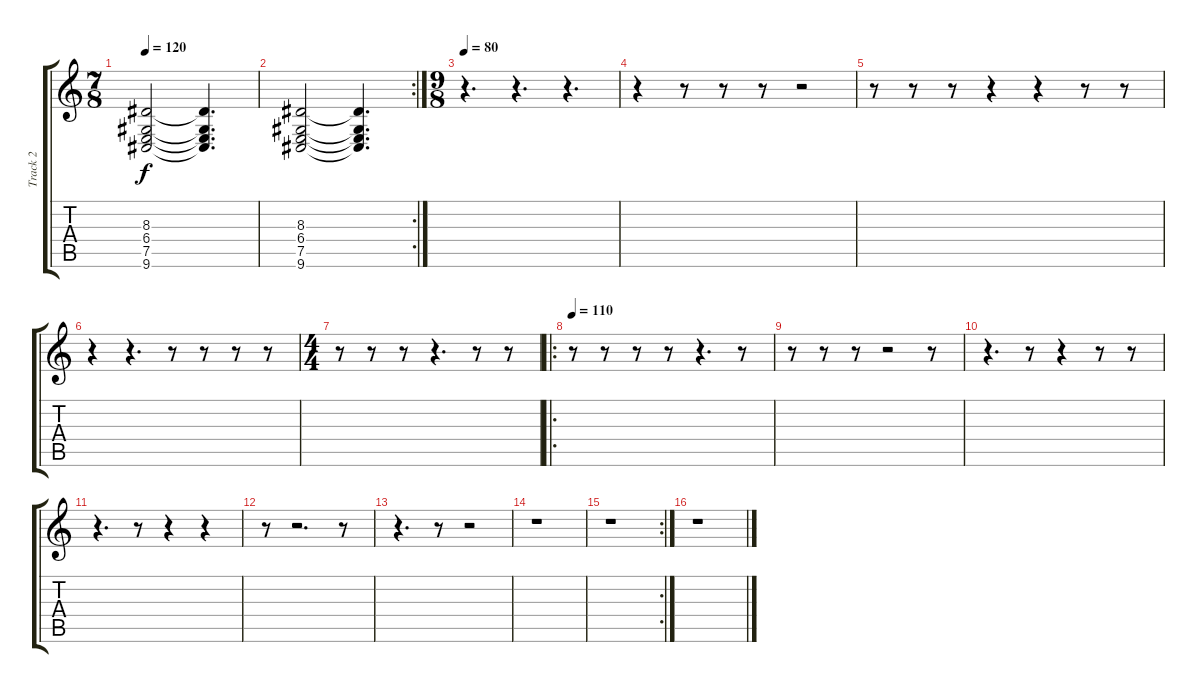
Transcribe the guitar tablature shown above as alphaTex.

\track ("Track 2" "Track 2") {instrument celesta}
\staff {score tabs}
\tuning (E4 B3 G3 D3 A2 E2) {hide}
\ts (7 8)
\tempo 120
\clef g2
\ks c
(8.3 6.4 7.5 9.6).2{dy f} (8.3{t} 6.4{t} 7.5{t} 9.6{t}).4{d} |
\rc 2
(8.3 6.4 7.5 9.6).2 (8.3{t} 6.4{t} 7.5{t} 9.6{t}).4{d} |
\ts (9 8)
\tempo 80
r.4{d} r.4{d} r.4{d} |
r.4 r.8 r.8 r.8 r.2 |
r.8 r.8 r.8 r.4 r.4 r.8 r.8 |
r.4 r.4{d} r.8 r.8 r.8 r.8 |
\ts (4 4)
r.8 r.8 r.8 r.4{d} r.8 r.8 |
\ro
\tempo 110
r.8 r.8 r.8 r.8 r.4{d} r.8 |
r.8 r.8 r.8 r.2 r.8 |
r.4{d} r.8 r.4 r.8 r.8 |
r.4{d} r.8 r.4 r.4 |
r.8 r.2{d} r.8 |
r.4{d} r.8 r.2 |
r.1 |
\rc 2
r.1 |
r.1
